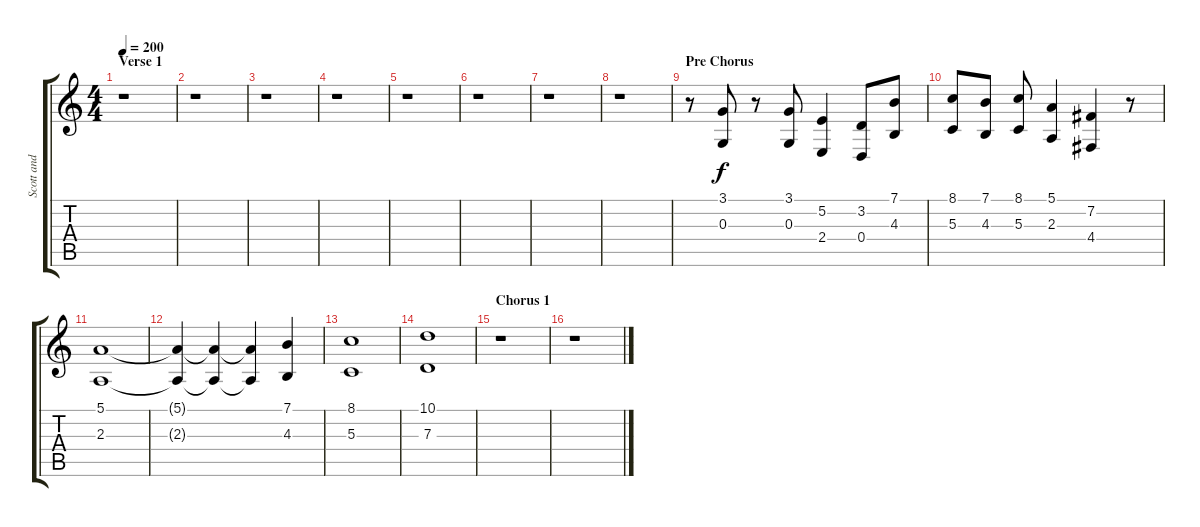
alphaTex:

\track ("Scott and Tavis (Trumpet)" "Scott and ") {instrument trumpet}
\staff {score tabs}
\tuning (E4 B3 G3 D3 A2 E2) {hide}
\ts (4 4)
\section ("" "Verse 1")
\tempo 200
\clef g2
\ks c
r.1{dy f} |
r.1 |
r.1 |
r.1 |
r.1 |
r.1 |
r.1 |
r.1 |
\section ("" "Pre Chorus")
r.8 (3.1 0.3).8 r.8 (3.1 0.3).8 (5.2 2.4).4 (3.2 0.4).8 (7.1 4.3).8 |
(8.1 5.3).8 (7.1 4.3).8 (8.1 5.3).8 (5.1 2.3).4 (7.2 4.4).4 r.8 |
(5.1 2.3).1 |
(5.1{t} 2.3{t}).4 (5.1{t} 2.3{t}).4 (5.1{t} 2.3{t}).4 (7.1 4.3).4 |
(8.1 5.3).1 |
(10.1 7.3).1 |
\section ("" "Chorus 1")
r.1 |
r.1
